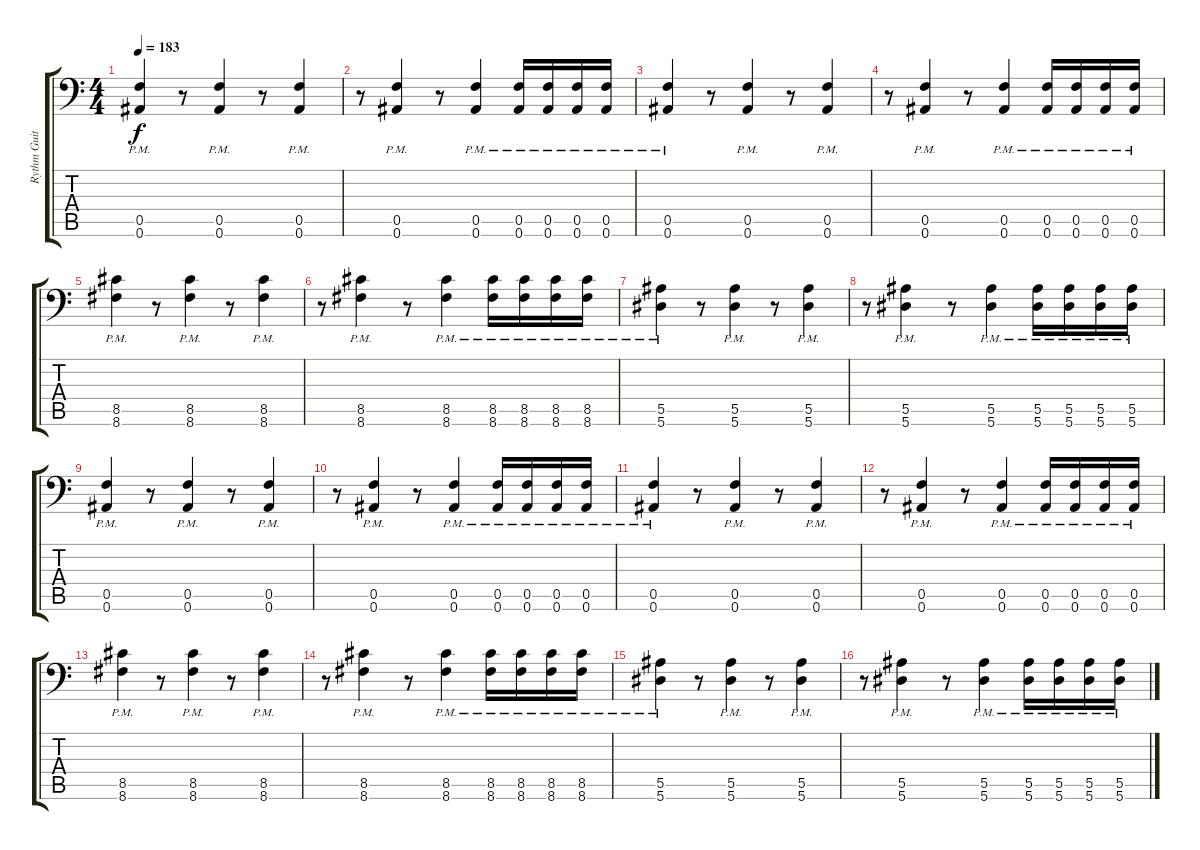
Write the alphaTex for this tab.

\track ("Rythm Guitar #1" "Rythm Guit") {instrument distortionguitar}
\staff {score tabs}
\tuning (C4 G3 Eb3 Bb2 F2 Bb1) {hide}
\ts (4 4)
\tempo 183
\clef f4
\ks c
(0.5{pm} 0.6{pm}).4{dy f} r.8 (0.5{pm} 0.6{pm}).4 r.8 (0.5{pm} 0.6{pm}).4 |
r.8 (0.5{pm} 0.6{pm}).4 r.8 (0.5{pm} 0.6{pm}).4 (0.5{pm} 0.6{pm}).16 (0.5{pm} 0.6{pm}).16 (0.5{pm} 0.6{pm}).16 (0.5{pm} 0.6{pm}).16 |
(0.5{pm} 0.6{pm}).4 r.8 (0.5{pm} 0.6{pm}).4 r.8 (0.5{pm} 0.6{pm}).4 |
r.8 (0.5{pm} 0.6{pm}).4 r.8 (0.5{pm} 0.6{pm}).4 (0.5{pm} 0.6{pm}).16 (0.5{pm} 0.6{pm}).16 (0.5{pm} 0.6{pm}).16 (0.5{pm} 0.6{pm}).16 |
(8.5{pm} 8.6{pm}).4 r.8 (8.5{pm} 8.6{pm}).4 r.8 (8.5{pm} 8.6{pm}).4 |
r.8 (8.5{pm} 8.6{pm}).4 r.8 (8.5{pm} 8.6{pm}).4 (8.5{pm} 8.6{pm}).16 (8.5{pm} 8.6{pm}).16 (8.5{pm} 8.6{pm}).16 (8.5{pm} 8.6{pm}).16 |
(5.5{pm} 5.6{pm}).4 r.8 (5.5{pm} 5.6{pm}).4 r.8 (5.5{pm} 5.6{pm}).4 |
r.8 (5.5{pm} 5.6{pm}).4 r.8 (5.5{pm} 5.6{pm}).4 (5.5{pm} 5.6{pm}).16 (5.5{pm} 5.6{pm}).16 (5.5{pm} 5.6{pm}).16 (5.5{pm} 5.6{pm}).16 |
(0.5{pm} 0.6{pm}).4 r.8 (0.5{pm} 0.6{pm}).4 r.8 (0.5{pm} 0.6{pm}).4 |
r.8 (0.5{pm} 0.6{pm}).4 r.8 (0.5{pm} 0.6{pm}).4 (0.5{pm} 0.6{pm}).16 (0.5{pm} 0.6{pm}).16 (0.5{pm} 0.6{pm}).16 (0.5{pm} 0.6{pm}).16 |
(0.5{pm} 0.6{pm}).4 r.8 (0.5{pm} 0.6{pm}).4 r.8 (0.5{pm} 0.6{pm}).4 |
r.8 (0.5{pm} 0.6{pm}).4 r.8 (0.5{pm} 0.6{pm}).4 (0.5{pm} 0.6{pm}).16 (0.5{pm} 0.6{pm}).16 (0.5{pm} 0.6{pm}).16 (0.5{pm} 0.6{pm}).16 |
(8.5{pm} 8.6{pm}).4 r.8 (8.5{pm} 8.6{pm}).4 r.8 (8.5{pm} 8.6{pm}).4 |
r.8 (8.5{pm} 8.6{pm}).4 r.8 (8.5{pm} 8.6{pm}).4 (8.5{pm} 8.6{pm}).16 (8.5{pm} 8.6{pm}).16 (8.5{pm} 8.6{pm}).16 (8.5{pm} 8.6{pm}).16 |
(5.5{pm} 5.6{pm}).4 r.8 (5.5{pm} 5.6{pm}).4 r.8 (5.5{pm} 5.6{pm}).4 |
r.8 (5.5{pm} 5.6{pm}).4 r.8 (5.5{pm} 5.6{pm}).4 (5.5{pm} 5.6{pm}).16 (5.5{pm} 5.6{pm}).16 (5.5{pm} 5.6{pm}).16 (5.5{pm} 5.6{pm}).16
